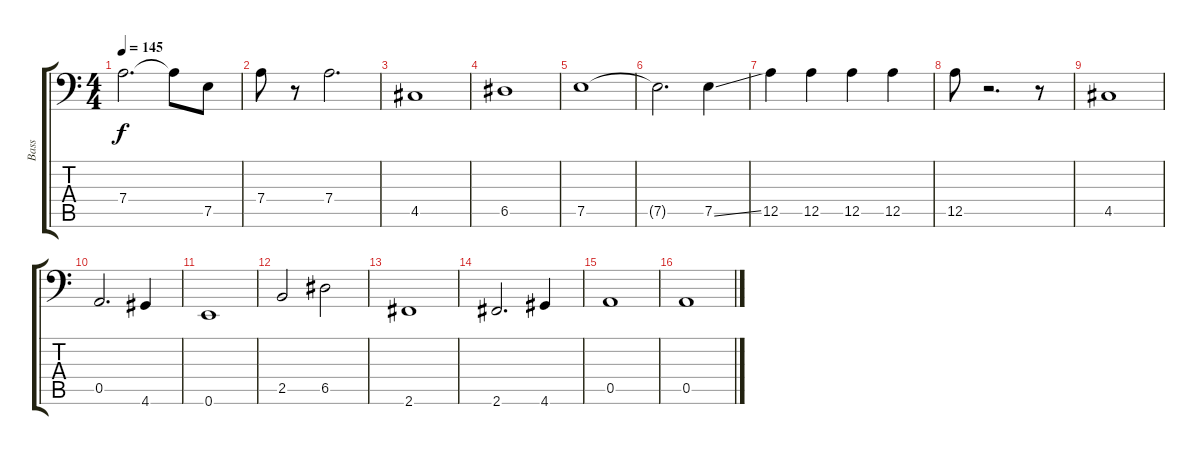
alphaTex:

\track ("Bass" "Bass") {instrument electricbassfinger}
\staff {score tabs}
\tuning (E3 B2 G2 D2 A1 E1) {hide}
\ts (4 4)
\tempo 145
\clef f4
\ks c
7.4.2{d dy f} 7.4{t}.8 7.5.8 |
7.4.8 r.8 7.4.2{d} |
4.5.1 |
6.5.1 |
7.5.1 |
7.5{t}.2{d} 7.5{ss}.4 |
12.5.4 12.5.4 12.5.4 12.5.4 |
12.5.8 r.2{d} r.8 |
4.5.1 |
0.5.2{d} 4.6.4 |
0.6.1 |
2.5.2 6.5.2 |
2.6.1 |
2.6.2{d} 4.6.4 |
0.5.1 |
0.5.1
